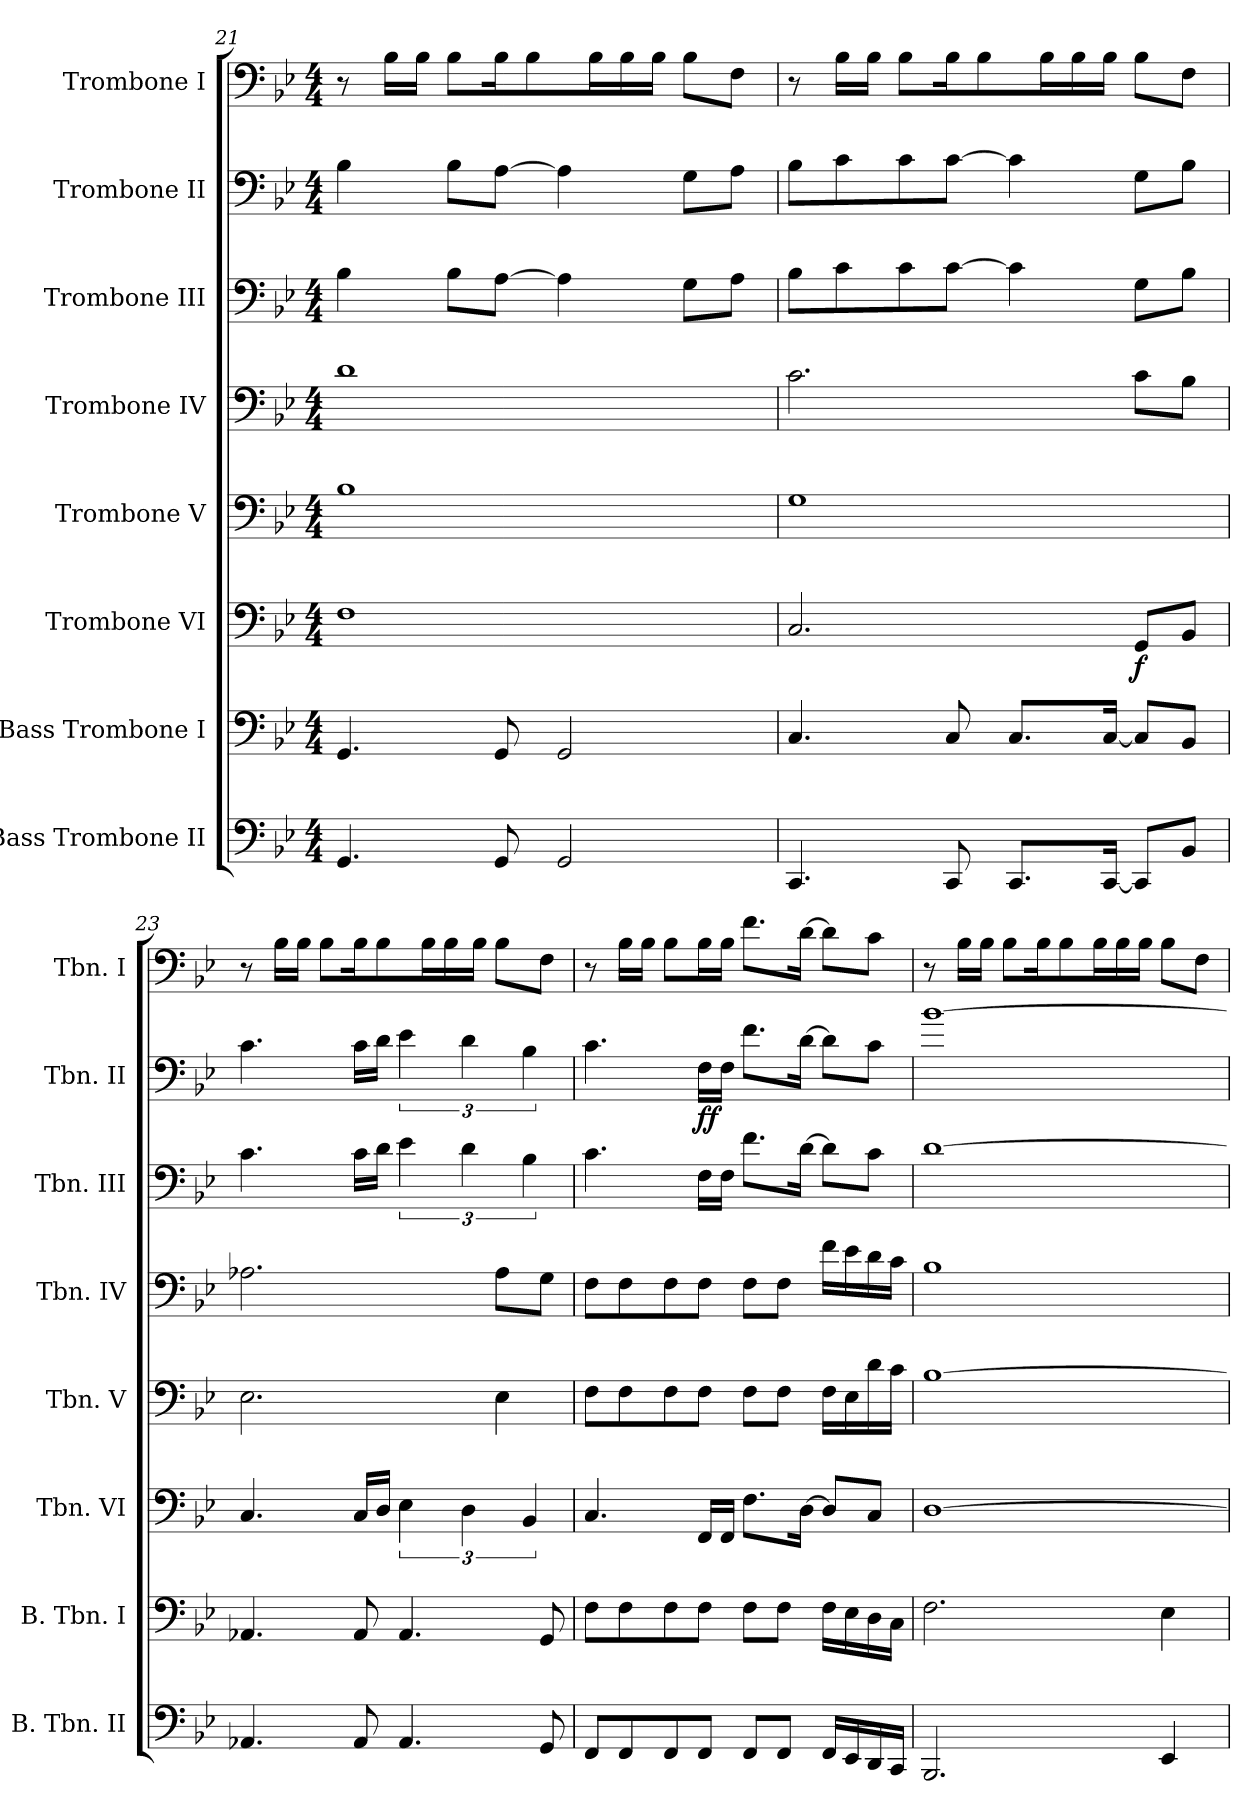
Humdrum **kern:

**kern	**kern	**kern	**dynam	**kern	**kern	**kern	**kern	**dynam	**kern
*part8	*part7	*part6	*part6	*part5	*part4	*part3	*part2	*part2	*part1
*staff8	*staff7	*staff6	*staff6	*staff5	*staff4	*staff3	*staff2	*staff2	*staff1
*I"Bass Trombone II	*I"Bass Trombone I	*I"Trombone VI	*	*I"Trombone V	*I"Trombone IV	*I"Trombone III	*I"Trombone II	*	*I"Trombone I
*I'B. Tbn. II	*I'B. Tbn. I	*I'Tbn. VI	*	*I'Tbn. V	*I'Tbn. IV	*I'Tbn. III	*I'Tbn. II	*	*I'Tbn. I
*clefF4	*clefF4	*clefF4	*	*clefF4	*clefF4	*clefF4	*clefF4	*	*clefF4
*k[b-e-]	*k[b-e-]	*k[b-e-]	*	*k[b-e-]	*k[b-e-]	*k[b-e-]	*k[b-e-]	*	*k[b-e-]
*M4/4	*M4/4	*M4/4	*	*M4/4	*M4/4	*M4/4	*M4/4	*	*M4/4
=21	=21	=21	=21	=21	=21	=21	=21	=21	=21
4.GG/	4.GG/	1F	.	1B-	1d	4B-\	4B-\	.	8r
.	.	.	.	.	.	.	.	.	16B-\LL
.	.	.	.	.	.	.	.	.	16B-\JJ
.	.	.	.	.	.	8B-\L	8B-\L	.	8B-\L
8GG/	8GG/	.	.	.	.	[8A\J	[8A\J	.	16B-\K
.	.	.	.	.	.	.	.	.	8B-\
2GG/	2GG/	.	.	.	.	4A\]	4A\]	.	.
.	.	.	.	.	.	.	.	.	16B-\L
.	.	.	.	.	.	.	.	.	16B-\
.	.	.	.	.	.	.	.	.	16B-\JJ
.	.	.	.	.	.	8G\L	8G\L	.	8B-\L
.	.	.	.	.	.	8A\J	8A\J	.	8F\J
!!LO:PB:g=z
=22	=22	=22	=22	=22	=22	=22	=22	=22	=22
4.CC/	4.C/	2.C/	.	1G	2.c\	8B-\L	8B-\L	.	8r
.	.	.	.	.	.	8c\	8c\	.	16B-\LL
.	.	.	.	.	.	.	.	.	16B-\JJ
.	.	.	.	.	.	8c\	8c\	.	8B-\L
8CC/	8C/	.	.	.	.	[8c\J	[8c\J	.	16B-\K
.	.	.	.	.	.	.	.	.	8B-\
8.CC/L	8.C/L	.	.	.	.	4c\]	4c\]	.	.
.	.	.	.	.	.	.	.	.	16B-\L
.	.	.	.	.	.	.	.	.	16B-\
[16CC/Jk	[16C/Jk	.	.	.	.	.	.	.	16B-\JJ
!	!	!	!LO:DY:b	!	!	!	!	!	!
8CC/L]	8C/L]	8GG/L	f	.	8c\L	8G\L	8G\L	.	8B-\L
8BB-/J	8BB-/J	8BB-/J	.	.	8B-\J	8B-\J	8B-\J	.	8F\J
=23	=23	=23	=23	=23	=23	=23	=23	=23	=23
4.AA-X/	4.AA-X/	4.C/	.	2.E-\	2.A-X\	4.c\	4.c\	.	8r
.	.	.	.	.	.	.	.	.	16B-\LL
.	.	.	.	.	.	.	.	.	16B-\JJ
.	.	.	.	.	.	.	.	.	8B-\L
8AA-/	8AA-/	16C/LL	.	.	.	16c\LL	16c\LL	.	16B-\K
.	.	16D/JJ	.	.	.	16d\JJ	16d\JJ	.	8B-\
4.AA-/	4.AA-/	6E-\	.	.	.	6e-\	6e-\	.	.
.	.	.	.	.	.	.	.	.	16B-\L
.	.	.	.	.	.	.	.	.	16B-\
.	.	6D\	.	.	.	6d\	6d\	.	.
.	.	.	.	.	.	.	.	.	16B-\JJ
.	.	.	.	4E-\	8A-\L	.	.	.	8B-\L
.	.	6BB-/	.	.	.	6B-\	6B-\	.	.
8GG/	8GG/	.	.	.	8G\J	.	.	.	8F\J
=24	=24	=24	=24	=24	=24	=24	=24	=24	=24
8FF/L	8F\L	4.C/	.	8F\L	8F\L	4.c\	4.c\	.	8r
8FF/	8F\	.	.	8F\	8F\	.	.	.	16B-\LL
.	.	.	.	.	.	.	.	.	16B-\JJ
8FF/	8F\	.	.	8F\	8F\	.	.	.	8B-\L
!	!	!	!	!	!	!	!	!LO:DY:b	!
8FF/J	8F\J	16FF/LL	.	8F\J	8F\J	16F\LL	16F\LL	ff	16B-\L
.	.	16FF/JJ	.	.	.	16F\JJ	16F\JJ	.	16B-\JJ
8FF/L	8F\L	8.F\L	.	8F\L	8F\L	8.f\L	8.f\L	.	8.f\L
8FF/J	8F\J	.	.	8F\J	8F\J	.	.	.	.
.	.	[16D\Jk	.	.	.	[16d\Jk	[16d\Jk	.	[16d\Jk
16FF/LL	16F\LL	8D/L]	.	16F\LL	16f\LL	8d\L]	8d\L]	.	8d\L]
16EE-/	16E-\	.	.	16E-\	16e-\	.	.	.	.
16DD/	16D\	8C/J	.	16d\	16d\	8c\J	8c\J	.	8c\J
16CC/JJ	16C\JJ	.	.	16c\JJ	16c\JJ	.	.	.	.
!!LO:PB:g=z
=25	=25	=25	=25	=25	=25	=25	=25	=25	=25
2.BBB-/	2.F\	[1D	.	[1B-	1B-	[1d	[1b-	.	8r
.	.	.	.	.	.	.	.	.	16B-\LL
.	.	.	.	.	.	.	.	.	16B-\JJ
.	.	.	.	.	.	.	.	.	8B-\L
.	.	.	.	.	.	.	.	.	16B-\K
.	.	.	.	.	.	.	.	.	8B-\
.	.	.	.	.	.	.	.	.	16B-\L
.	.	.	.	.	.	.	.	.	16B-\
.	.	.	.	.	.	.	.	.	16B-\JJ
4EE-/	4E-\	.	.	.	.	.	.	.	8B-\L
.	.	.	.	.	.	.	.	.	8F\J
=	=	=	=	=	=	=	=	=	=
*-	*-	*-	*-	*-	*-	*-	*-	*-	*-
